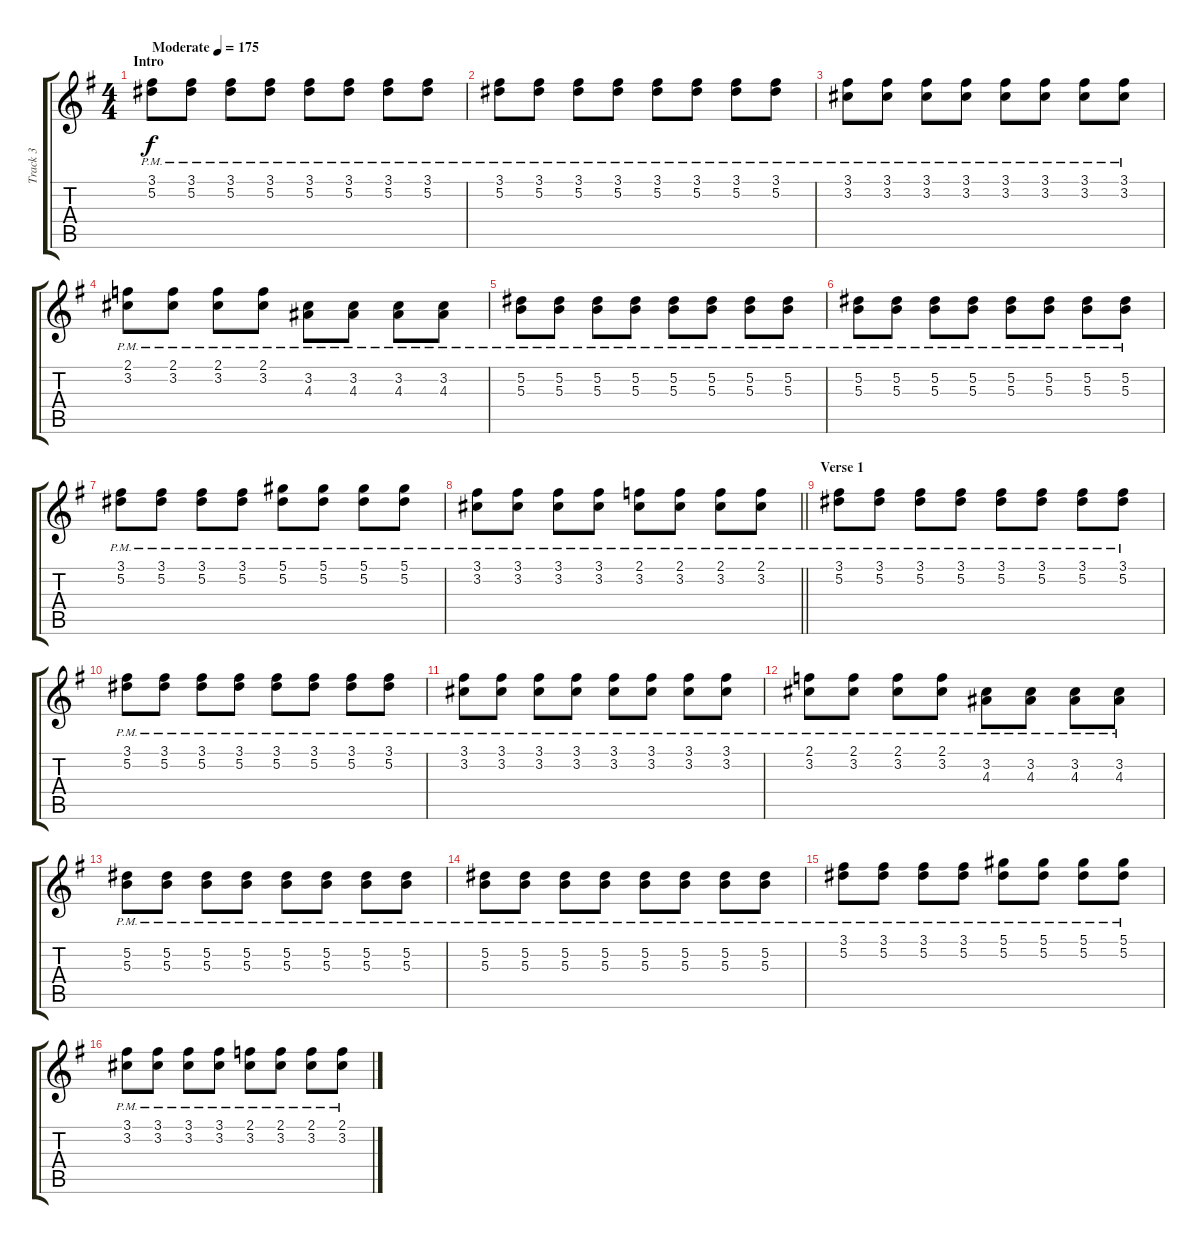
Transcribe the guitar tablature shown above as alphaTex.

\track ("Track 3" "Track 3") {instrument distortionguitar}
\staff {score tabs}
\tuning (Eb4 Bb3 Gb3 Db3 Ab2 Db2) {hide}
\ts (4 4)
\section ("" "Intro")
\tempo (175 "Moderate")
\clef g2
\ks g
(3.1{pm} 5.2).8{dy f instrument distortionguitar} (3.1{pm} 5.2).8 (3.1{pm} 5.2).8 (3.1{pm} 5.2).8 (3.1{pm} 5.2).8 (3.1{pm} 5.2).8 (3.1{pm} 5.2).8 (3.1{pm} 5.2).8 |
(3.1{pm} 5.2).8 (3.1{pm} 5.2).8 (3.1{pm} 5.2).8 (3.1{pm} 5.2).8 (3.1{pm} 5.2).8 (3.1{pm} 5.2).8 (3.1{pm} 5.2).8 (3.1{pm} 5.2).8 |
(3.1{pm} 3.2).8 (3.1{pm} 3.2).8 (3.1{pm} 3.2).8 (3.1{pm} 3.2).8 (3.1{pm} 3.2).8 (3.1{pm} 3.2).8 (3.1{pm} 3.2).8 (3.1{pm} 3.2).8 |
(2.1{pm} 3.2).8 (2.1{pm} 3.2).8 (2.1{pm} 3.2).8 (2.1{pm} 3.2).8 (3.2{pm} 4.3).8 (3.2{pm} 4.3).8 (3.2{pm} 4.3).8 (3.2{pm} 4.3).8 |
(5.2{pm} 5.3).8 (5.2{pm} 5.3).8 (5.2{pm} 5.3).8 (5.2{pm} 5.3).8 (5.2{pm} 5.3).8 (5.2{pm} 5.3).8 (5.2{pm} 5.3).8 (5.2{pm} 5.3).8 |
(5.2{pm} 5.3).8 (5.2{pm} 5.3).8 (5.2{pm} 5.3).8 (5.2{pm} 5.3).8 (5.2{pm} 5.3).8 (5.2{pm} 5.3).8 (5.2{pm} 5.3).8 (5.2{pm} 5.3).8 |
(3.1 5.2{pm}).8 (3.1 5.2{pm}).8 (3.1 5.2{pm}).8 (3.1 5.2{pm}).8 (5.1 5.2{pm}).8 (5.1 5.2{pm}).8 (5.1 5.2{pm}).8 (5.1 5.2{pm}).8 |
\barLineRight lightlight
(3.1 3.2{pm}).8 (3.1 3.2{pm}).8 (3.1 3.2{pm}).8 (3.1 3.2{pm}).8 (2.1 3.2{pm}).8 (2.1 3.2{pm}).8 (2.1 3.2{pm}).8 (2.1 3.2{pm}).8 |
\section ("" "Verse 1")
(3.1{pm} 5.2).8 (3.1{pm} 5.2).8 (3.1{pm} 5.2).8 (3.1{pm} 5.2).8 (3.1{pm} 5.2).8 (3.1{pm} 5.2).8 (3.1{pm} 5.2).8 (3.1{pm} 5.2).8 |
(3.1{pm} 5.2).8 (3.1{pm} 5.2).8 (3.1{pm} 5.2).8 (3.1{pm} 5.2).8 (3.1{pm} 5.2).8 (3.1{pm} 5.2).8 (3.1{pm} 5.2).8 (3.1{pm} 5.2).8 |
(3.1{pm} 3.2).8 (3.1{pm} 3.2).8 (3.1{pm} 3.2).8 (3.1{pm} 3.2).8 (3.1{pm} 3.2).8 (3.1{pm} 3.2).8 (3.1{pm} 3.2).8 (3.1{pm} 3.2).8 |
(2.1{pm} 3.2).8 (2.1{pm} 3.2).8 (2.1{pm} 3.2).8 (2.1{pm} 3.2).8 (3.2{pm} 4.3).8 (3.2{pm} 4.3).8 (3.2{pm} 4.3).8 (3.2{pm} 4.3).8 |
(5.2{pm} 5.3).8 (5.2{pm} 5.3).8 (5.2{pm} 5.3).8 (5.2{pm} 5.3).8 (5.2{pm} 5.3).8 (5.2{pm} 5.3).8 (5.2{pm} 5.3).8 (5.2{pm} 5.3).8 |
(5.2{pm} 5.3).8 (5.2{pm} 5.3).8 (5.2{pm} 5.3).8 (5.2{pm} 5.3).8 (5.2{pm} 5.3).8 (5.2{pm} 5.3).8 (5.2{pm} 5.3).8 (5.2{pm} 5.3).8 |
(3.1 5.2{pm}).8 (3.1 5.2{pm}).8 (3.1 5.2{pm}).8 (3.1 5.2{pm}).8 (5.1 5.2{pm}).8 (5.1 5.2{pm}).8 (5.1 5.2{pm}).8 (5.1 5.2{pm}).8 |
(3.1 3.2{pm}).8 (3.1 3.2{pm}).8 (3.1 3.2{pm}).8 (3.1 3.2{pm}).8 (2.1 3.2{pm}).8 (2.1 3.2{pm}).8 (2.1 3.2{pm}).8 (2.1 3.2{pm}).8
